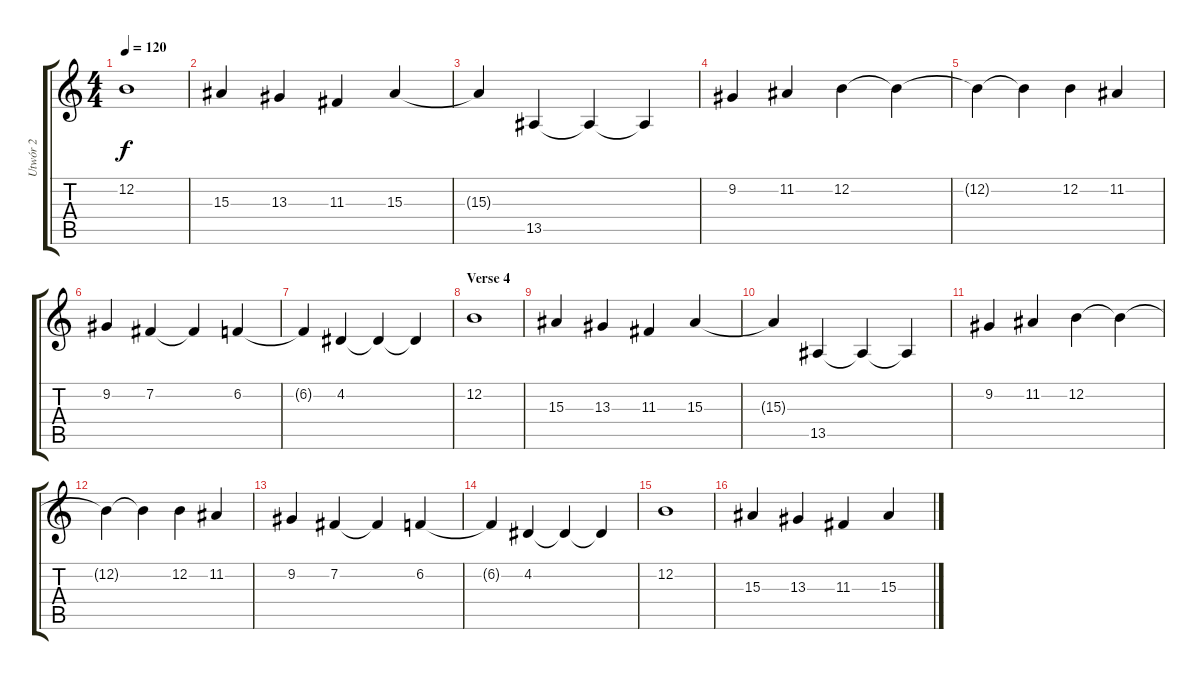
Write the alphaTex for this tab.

\track ("Utwór 2" "Utwór 2") {instrument viola}
\staff {score tabs}
\tuning (E4 B3 G3 D3 A2 E2) {hide}
\ts (4 4)
\tempo 120
\clef g2
\ks c
12.2.1{dy f} |
15.3.4 13.3.4 11.3.4 15.3.4 |
15.3{t}.4 13.5.4 13.5{t}.4 13.5{t}.4 |
9.2.4 11.2.4 12.2.4 12.2{t}.4 |
12.2{t}.4 12.2{t}.4 12.2.4 11.2.4 |
9.2.4 7.2.4 7.2{t}.4 6.2.4 |
6.2{t}.4 4.2.4 4.2{t}.4 4.2{t}.4 |
\section ("" "Verse 4")
12.2.1 |
15.3.4 13.3.4 11.3.4 15.3.4 |
15.3{t}.4 13.5.4 13.5{t}.4 13.5{t}.4 |
9.2.4 11.2.4 12.2.4 12.2{t}.4 |
12.2{t}.4 12.2{t}.4 12.2.4 11.2.4 |
9.2.4 7.2.4 7.2{t}.4 6.2.4 |
6.2{t}.4 4.2.4 4.2{t}.4 4.2{t}.4 |
12.2.1 |
15.3.4 13.3.4 11.3.4 15.3.4
